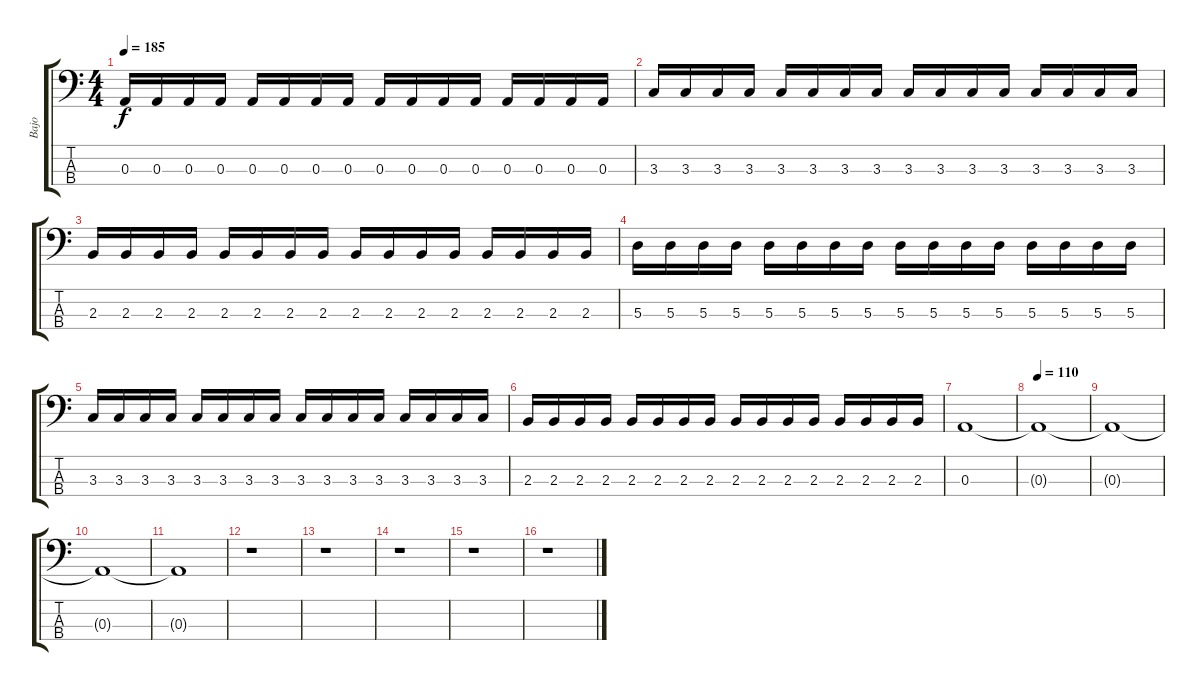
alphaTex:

\track ("Bajo" "Bajo") {instrument electricbasspick}
\staff {score tabs}
\tuning (G2 D2 A1 E1) {hide}
\ts (4 4)
\tempo 185
\clef f4
\ks c
0.3.16{dy f} 0.3.16 0.3.16 0.3.16 0.3.16 0.3.16 0.3.16 0.3.16 0.3.16 0.3.16 0.3.16 0.3.16 0.3.16 0.3.16 0.3.16 0.3.16 |
3.3.16 3.3.16 3.3.16 3.3.16 3.3.16 3.3.16 3.3.16 3.3.16 3.3.16 3.3.16 3.3.16 3.3.16 3.3.16 3.3.16 3.3.16 3.3.16 |
2.3.16 2.3.16 2.3.16 2.3.16 2.3.16 2.3.16 2.3.16 2.3.16 2.3.16 2.3.16 2.3.16 2.3.16 2.3.16 2.3.16 2.3.16 2.3.16 |
5.3.16 5.3.16 5.3.16 5.3.16 5.3.16 5.3.16 5.3.16 5.3.16 5.3.16 5.3.16 5.3.16 5.3.16 5.3.16 5.3.16 5.3.16 5.3.16 |
3.3.16 3.3.16 3.3.16 3.3.16 3.3.16 3.3.16 3.3.16 3.3.16 3.3.16 3.3.16 3.3.16 3.3.16 3.3.16 3.3.16 3.3.16 3.3.16 |
2.3.16 2.3.16 2.3.16 2.3.16 2.3.16 2.3.16 2.3.16 2.3.16 2.3.16 2.3.16 2.3.16 2.3.16 2.3.16 2.3.16 2.3.16 2.3.16 |
0.3.1 |
\tempo 110
0.3{t}.1{volume 0} |
0.3{t}.1 |
0.3{t}.1 |
0.3{t}.1 |
r.1 |
r.1 |
r.1 |
r.1 |
r.1
